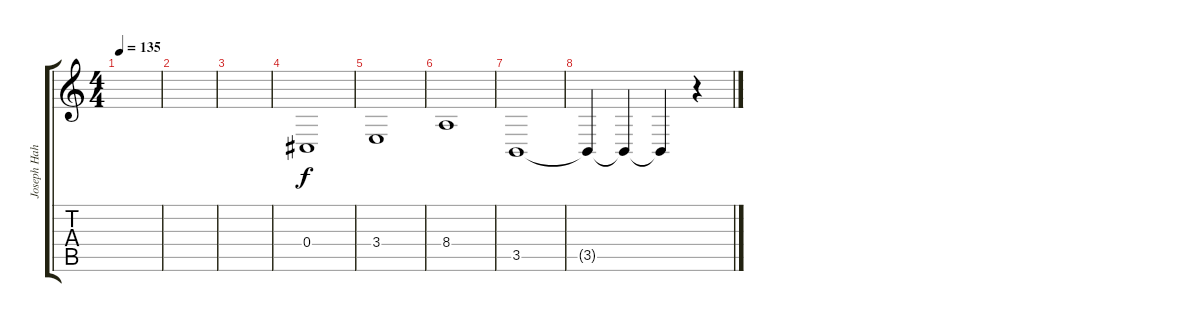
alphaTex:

\track ("Joseph Hahn (Sampler 2)" "Joseph Hah") {instrument stringensemble1}
\staff {score tabs}
\tuning (Eb4 Bb3 Gb3 Db3 Ab2 Db2) {hide}
\ts (4 4)
\tempo 135
\clef g2
\ks c
|
|
|
0.4.1 |
3.4.1 |
8.4.1 |
3.5.1 |
3.5{t}.4 3.5{t}.4 3.5{t}.4 r.4
